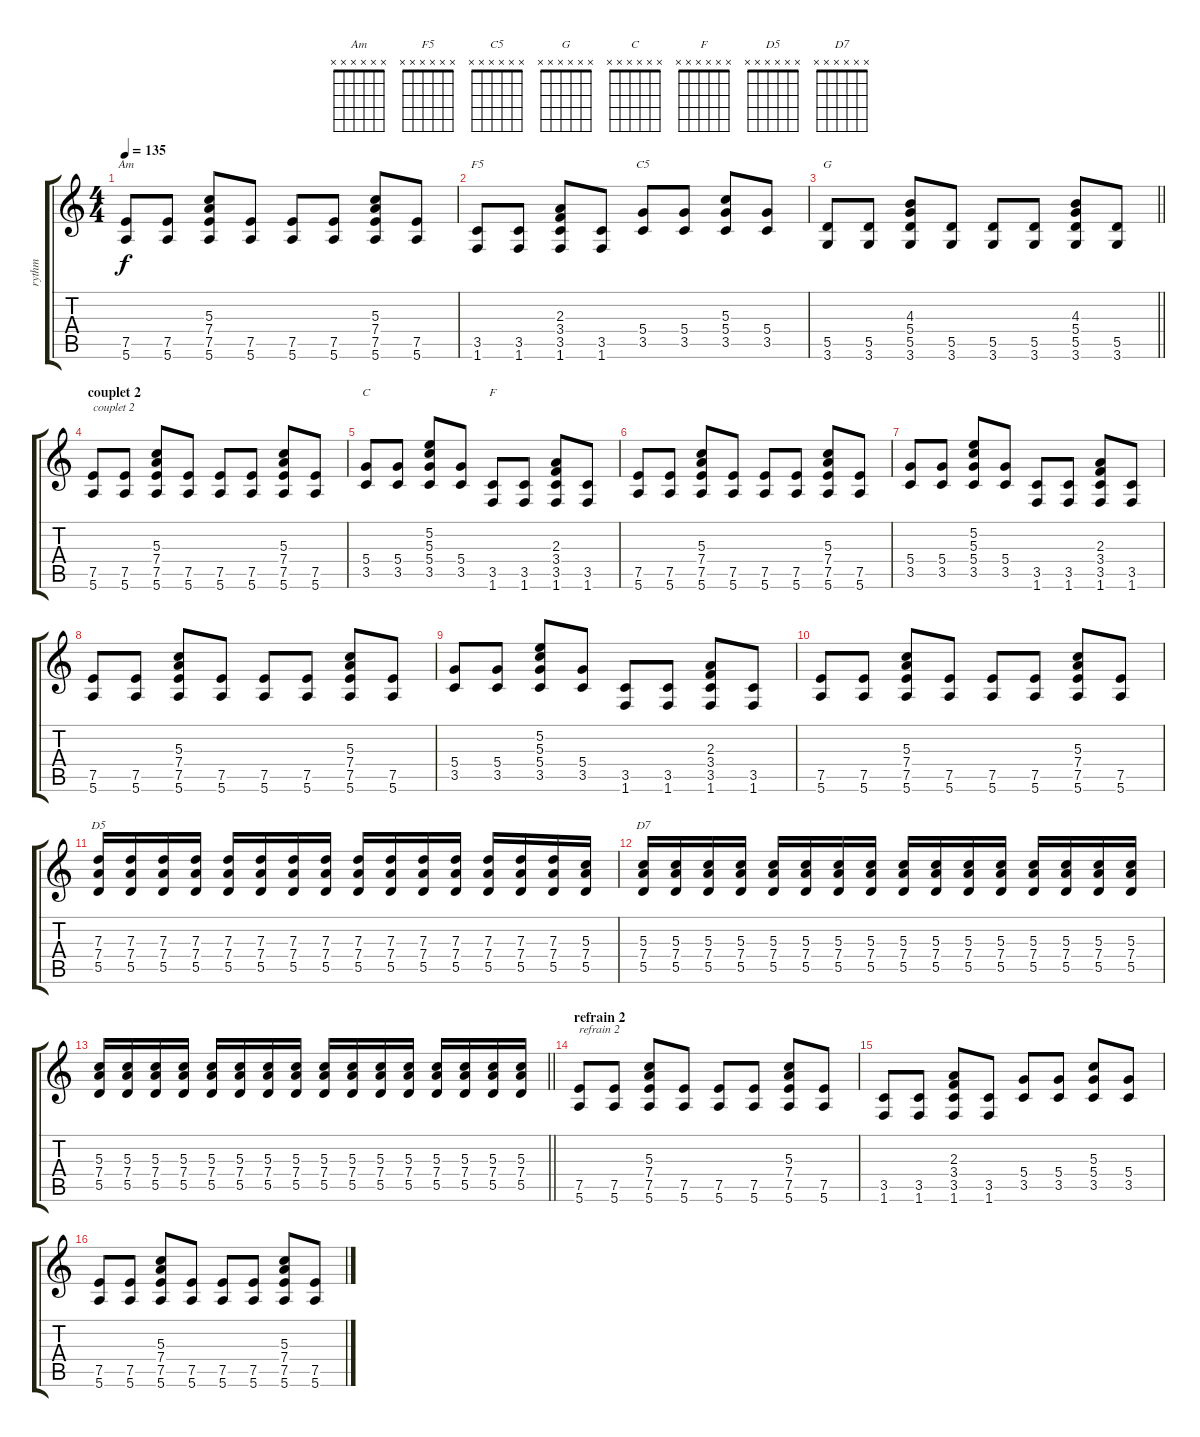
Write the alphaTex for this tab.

\track ("rythm" "rythm") {instrument electricguitarclean}
\staff {score tabs}
\tuning (E4 B3 G3 D3 A2 E2) {hide}
\chord ("Am" x x x x x x)
\chord ("F5" x x x x x x)
\chord ("C5" x x x x x x)
\chord ("G" x x x x x x)
\chord ("C" x x x x x x)
\chord ("F" x x x x x x)
\chord ("D5" x x x x x x)
\chord ("D7" x x x x x x)
\ts (4 4)
\tempo 135
\clef g2
\ks c
(7.5 5.6).8{ch "Am" dy f} (7.5 5.6).8 (5.3 7.4 7.5 5.6).8 (7.5 5.6).8 (7.5 5.6).8 (7.5 5.6).8 (5.3 7.4 7.5 5.6).8 (7.5 5.6).8 |
(3.5 1.6).8{ch "F5"} (3.5 1.6).8 (2.3 3.4 3.5 1.6).8 (3.5 1.6).8 (5.4 3.5).8{ch "C5"} (5.4 3.5).8 (5.3 5.4 3.5).8 (5.4 3.5).8 |
\barLineRight lightlight
(5.5 3.6).8{ch "G"} (5.5 3.6).8 (4.3 5.4 5.5 3.6).8 (5.5 3.6).8 (5.5 3.6).8 (5.5 3.6).8 (4.3 5.4 5.5 3.6).8 (5.5 3.6).8 |
\section ("" "couplet 2")
(7.5 5.6).8{txt "couplet 2"} (7.5 5.6).8 (5.3 7.4 7.5 5.6).8 (7.5 5.6).8 (7.5 5.6).8 (7.5 5.6).8 (5.3 7.4 7.5 5.6).8 (7.5 5.6).8 |
(5.4 3.5).8{ch "C"} (5.4 3.5).8 (5.2 5.3 5.4 3.5).8 (5.4 3.5).8 (3.5 1.6).8{ch "F"} (3.5 1.6).8 (2.3 3.4 3.5 1.6).8 (3.5 1.6).8 |
(7.5 5.6).8 (7.5 5.6).8 (5.3 7.4 7.5 5.6).8 (7.5 5.6).8 (7.5 5.6).8 (7.5 5.6).8 (5.3 7.4 7.5 5.6).8 (7.5 5.6).8 |
(5.4 3.5).8 (5.4 3.5).8 (5.2 5.3 5.4 3.5).8 (5.4 3.5).8 (3.5 1.6).8 (3.5 1.6).8 (2.3 3.4 3.5 1.6).8 (3.5 1.6).8 |
(7.5 5.6).8 (7.5 5.6).8 (5.3 7.4 7.5 5.6).8 (7.5 5.6).8 (7.5 5.6).8 (7.5 5.6).8 (5.3 7.4 7.5 5.6).8 (7.5 5.6).8 |
(5.4 3.5).8 (5.4 3.5).8 (5.2 5.3 5.4 3.5).8 (5.4 3.5).8 (3.5 1.6).8 (3.5 1.6).8 (2.3 3.4 3.5 1.6).8 (3.5 1.6).8 |
(7.5 5.6).8 (7.5 5.6).8 (5.3 7.4 7.5 5.6).8 (7.5 5.6).8 (7.5 5.6).8 (7.5 5.6).8 (5.3 7.4 7.5 5.6).8 (7.5 5.6).8 |
(7.3 7.4 5.5).16{ch "D5"} (7.3 7.4 5.5).16 (7.3 7.4 5.5).16 (7.3 7.4 5.5).16 (7.3 7.4 5.5).16 (7.3 7.4 5.5).16 (7.3 7.4 5.5).16 (7.3 7.4 5.5).16 (7.3 7.4 5.5).16 (7.3 7.4 5.5).16 (7.3 7.4 5.5).16 (7.3 7.4 5.5).16 (7.3 7.4 5.5).16 (7.3 7.4 5.5).16 (7.3 7.4 5.5).16 (5.3 7.4 5.5).16 |
(5.3 7.4 5.5).16{ch "D7"} (5.3 7.4 5.5).16 (5.3 7.4 5.5).16 (5.3 7.4 5.5).16 (5.3 7.4 5.5).16 (5.3 7.4 5.5).16 (5.3 7.4 5.5).16 (5.3 7.4 5.5).16 (5.3 7.4 5.5).16 (5.3 7.4 5.5).16 (5.3 7.4 5.5).16 (5.3 7.4 5.5).16 (5.3 7.4 5.5).16 (5.3 7.4 5.5).16 (5.3 7.4 5.5).16 (5.3 7.4 5.5).16 |
\barLineRight lightlight
(5.3 7.4 5.5).16 (5.3 7.4 5.5).16 (5.3 7.4 5.5).16 (5.3 7.4 5.5).16 (5.3 7.4 5.5).16 (5.3 7.4 5.5).16 (5.3 7.4 5.5).16 (5.3 7.4 5.5).16 (5.3 7.4 5.5).16 (5.3 7.4 5.5).16 (5.3 7.4 5.5).16 (5.3 7.4 5.5).16 (5.3 7.4 5.5).16 (5.3 7.4 5.5).16 (5.3 7.4 5.5).16 (5.3 7.4 5.5).16 |
\section ("" "refrain 2")
(7.5 5.6).8{txt "refrain 2"} (7.5 5.6).8 (5.3 7.4 7.5 5.6).8 (7.5 5.6).8 (7.5 5.6).8 (7.5 5.6).8 (5.3 7.4 7.5 5.6).8 (7.5 5.6).8 |
(3.5 1.6).8 (3.5 1.6).8 (2.3 3.4 3.5 1.6).8 (3.5 1.6).8 (5.4 3.5).8 (5.4 3.5).8 (5.3 5.4 3.5).8 (5.4 3.5).8 |
(7.5 5.6).8 (7.5 5.6).8 (5.3 7.4 7.5 5.6).8 (7.5 5.6).8 (7.5 5.6).8 (7.5 5.6).8 (5.3 7.4 7.5 5.6).8 (7.5 5.6).8
